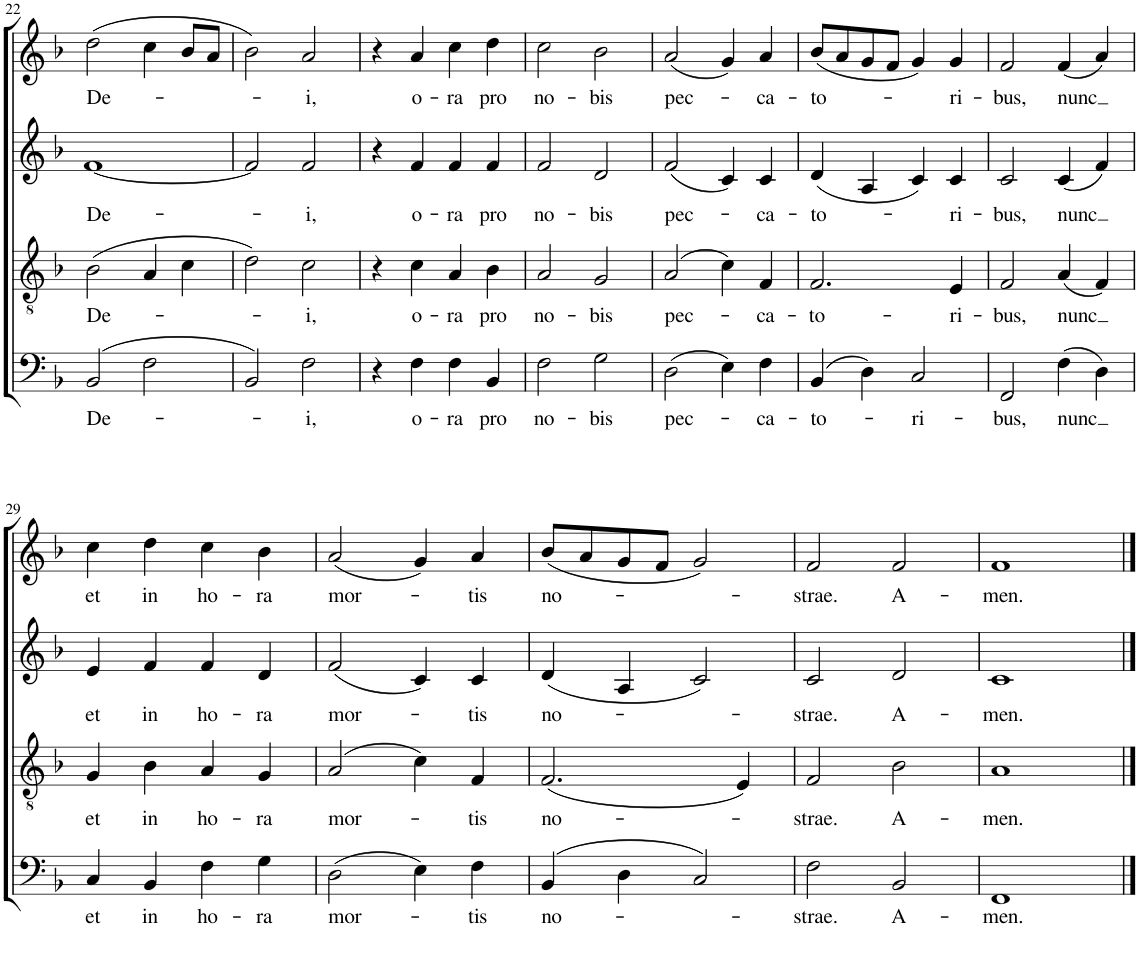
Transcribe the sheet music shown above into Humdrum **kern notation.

**kern	**text	**kern	**text	**kern	**text	**kern	**text
*part4	*part4	*part3	*part3	*part2	*part2	*part1	*part1
*staff4	*staff4	*staff3	*staff3	*staff2	*staff2	*staff1	*staff1
*I"Bass	*	*I"Tenor	*	*I"Alto	*	*I"Soprano	*
*I'B	*	*I'T	*	*I'A	*	*I'S	*
!!LO:PB:g=z
*clefF4	*	*clefGv2	*	*clefG2	*	*clefG2	*
*k[b-]	*	*k[b-]	*	*k[b-]	*	*k[b-]	*
*M4/4	*	*M4/4	*	*M4/4	*	*M4/4	*
*met(c)	*	*met(c)	*	*met(c)	*	*met(c)	*
=22	=22	=22	=22	=22	=22	=22	=22
!	!LO:LY:b	!	!LO:LY:b	!	!LO:LY:b	!	!LO:LY:b
(2BB-/	De-	(2B-\	De-	[1f	De-	(2dd\	De-
2F\	.	4A/	.	.	.	4cc\	.
.	.	4c\	.	.	.	8b-/L	.
.	.	.	.	.	.	8a/J	.
=23	=23	=23	=23	=23	=23	=23	=23
2BB-/)	.	2d\)	.	2f/]	.	2b-\)	.
!	!LO:LY:b	!	!LO:LY:b	!	!LO:LY:b	!	!LO:LY:b
2F\	-i,	2c\	-i,	2f/	-i,	2a/	-i,
=24	=24	=24	=24	=24	=24	=24	=24
4r	.	4r	.	4r	.	4r	.
!	!LO:LY:b	!	!LO:LY:b	!	!LO:LY:b	!	!LO:LY:b
4F\	o-	4c\	o-	4f/	o-	4a/	o-
!	!LO:LY:b	!	!LO:LY:b	!	!LO:LY:b	!	!LO:LY:b
4F\	-ra	4A/	-ra	4f/	-ra	4cc\	-ra
!	!LO:LY:b	!	!LO:LY:b	!	!LO:LY:b	!	!LO:LY:b
4BB-/	pro	4B-\	pro	4f/	pro	4dd\	pro
=25	=25	=25	=25	=25	=25	=25	=25
!	!LO:LY:b	!	!LO:LY:b	!	!LO:LY:b	!	!LO:LY:b
2F\	no-	2A/	no-	2f/	no-	2cc\	no-
!	!LO:LY:b	!	!LO:LY:b	!	!LO:LY:b	!	!LO:LY:b
2G\	-bis	2G/	-bis	2d/	-bis	2b-\	-bis
=26	=26	=26	=26	=26	=26	=26	=26
!	!LO:LY:b	!	!LO:LY:b	!	!LO:LY:b	!	!LO:LY:b
(2D\	pec-	(2A/	pec-	(2f/	pec-	(2a/	pec-
4E\)	.	4c\)	.	4c/)	.	4g/)	.
!	!LO:LY:b	!	!LO:LY:b	!	!LO:LY:b	!	!LO:LY:b
4F\	-ca-	4F/	-ca-	4c/	-ca-	4a/	-ca-
=27	=27	=27	=27	=27	=27	=27	=27
!	!LO:LY:b	!	!LO:LY:b	!	!LO:LY:b	!	!LO:LY:b
(4BB-/	-to-	2.F/	-to-	(4d/	-to-	(8b-/L	-to-
.	.	.	.	.	.	8a/	.
4D\)	.	.	.	4A/	.	8g/	.
.	.	.	.	.	.	8f/J	.
!	!LO:LY:b	!	!	!	!	!	!
2C/	-ri-	.	.	4c/)	.	4g/)	.
!	!	!	!LO:LY:b	!	!LO:LY:b	!	!LO:LY:b
.	.	4E/	-ri-	4c/	-ri-	4g/	-ri-
=28	=28	=28	=28	=28	=28	=28	=28
!	!LO:LY:b	!	!LO:LY:b	!	!LO:LY:b	!	!LO:LY:b
2FF/	-bus,	2F/	-bus,	2c/	-bus,	2f/	-bus,
!	!LO:LY:b	!	!LO:LY:b	!	!LO:LY:b	!	!LO:LY:b
(4F\	nunc	(4A/	nunc	(4c/	nunc	(4f/	nunc
4D\)	.	4F/)	.	4f/)	.	4a/)	.
!!LO:LB:g=z
=29	=29	=29	=29	=29	=29	=29	=29
!	!LO:LY:b	!	!LO:LY:b	!	!LO:LY:b	!	!LO:LY:b
4C/	et	4G/	et	4e/	et	4cc\	et
!	!LO:LY:b	!	!LO:LY:b	!	!LO:LY:b	!	!LO:LY:b
4BB-/	in	4B-\	in	4f/	in	4dd\	in
!	!LO:LY:b	!	!LO:LY:b	!	!LO:LY:b	!	!LO:LY:b
4F\	ho-	4A/	ho-	4f/	ho-	4cc\	ho-
!	!LO:LY:b	!	!LO:LY:b	!	!LO:LY:b	!	!LO:LY:b
4G\	-ra	4G/	-ra	4d/	-ra	4b-\	-ra
=30	=30	=30	=30	=30	=30	=30	=30
!	!LO:LY:b	!	!LO:LY:b	!	!LO:LY:b	!	!LO:LY:b
(2D\	mor-	(2A/	mor-	(2f/	mor-	(2a/	mor-
4E\)	.	4c\)	.	4c/)	.	4g/)	.
!	!LO:LY:b	!	!LO:LY:b	!	!LO:LY:b	!	!LO:LY:b
4F\	-tis	4F/	-tis	4c/	-tis	4a/	-tis
=31	=31	=31	=31	=31	=31	=31	=31
!	!LO:LY:b	!	!LO:LY:b	!	!LO:LY:b	!	!LO:LY:b
(4BB-/	no-	(2.F/	no-	(4d/	no-	(8b-/L	no-
.	.	.	.	.	.	8a/	.
4D\	.	.	.	4A/	.	8g/	.
.	.	.	.	.	.	8f/J	.
2C/)	.	.	.	2c/)	.	2g/)	.
.	.	4E/)	.	.	.	.	.
=32	=32	=32	=32	=32	=32	=32	=32
!	!LO:LY:b	!	!LO:LY:b	!	!LO:LY:b	!	!LO:LY:b
2F\	-strae.	2F/	-strae.	2c/	-strae.	2f/	-strae.
!	!LO:LY:b	!	!LO:LY:b	!	!LO:LY:b	!	!LO:LY:b
2BB-/	A-	2B-\	A-	2d/	A-	2f/	A-
=33	=33	=33	=33	=33	=33	=33	=33
!	!LO:LY:b	!	!LO:LY:b	!	!LO:LY:b	!	!LO:LY:b
1FF	-men.	1A	-men.	1c	-men.	1f	-men.
==	==	==	==	==	==	==	==
*-	*-	*-	*-	*-	*-	*-	*-
